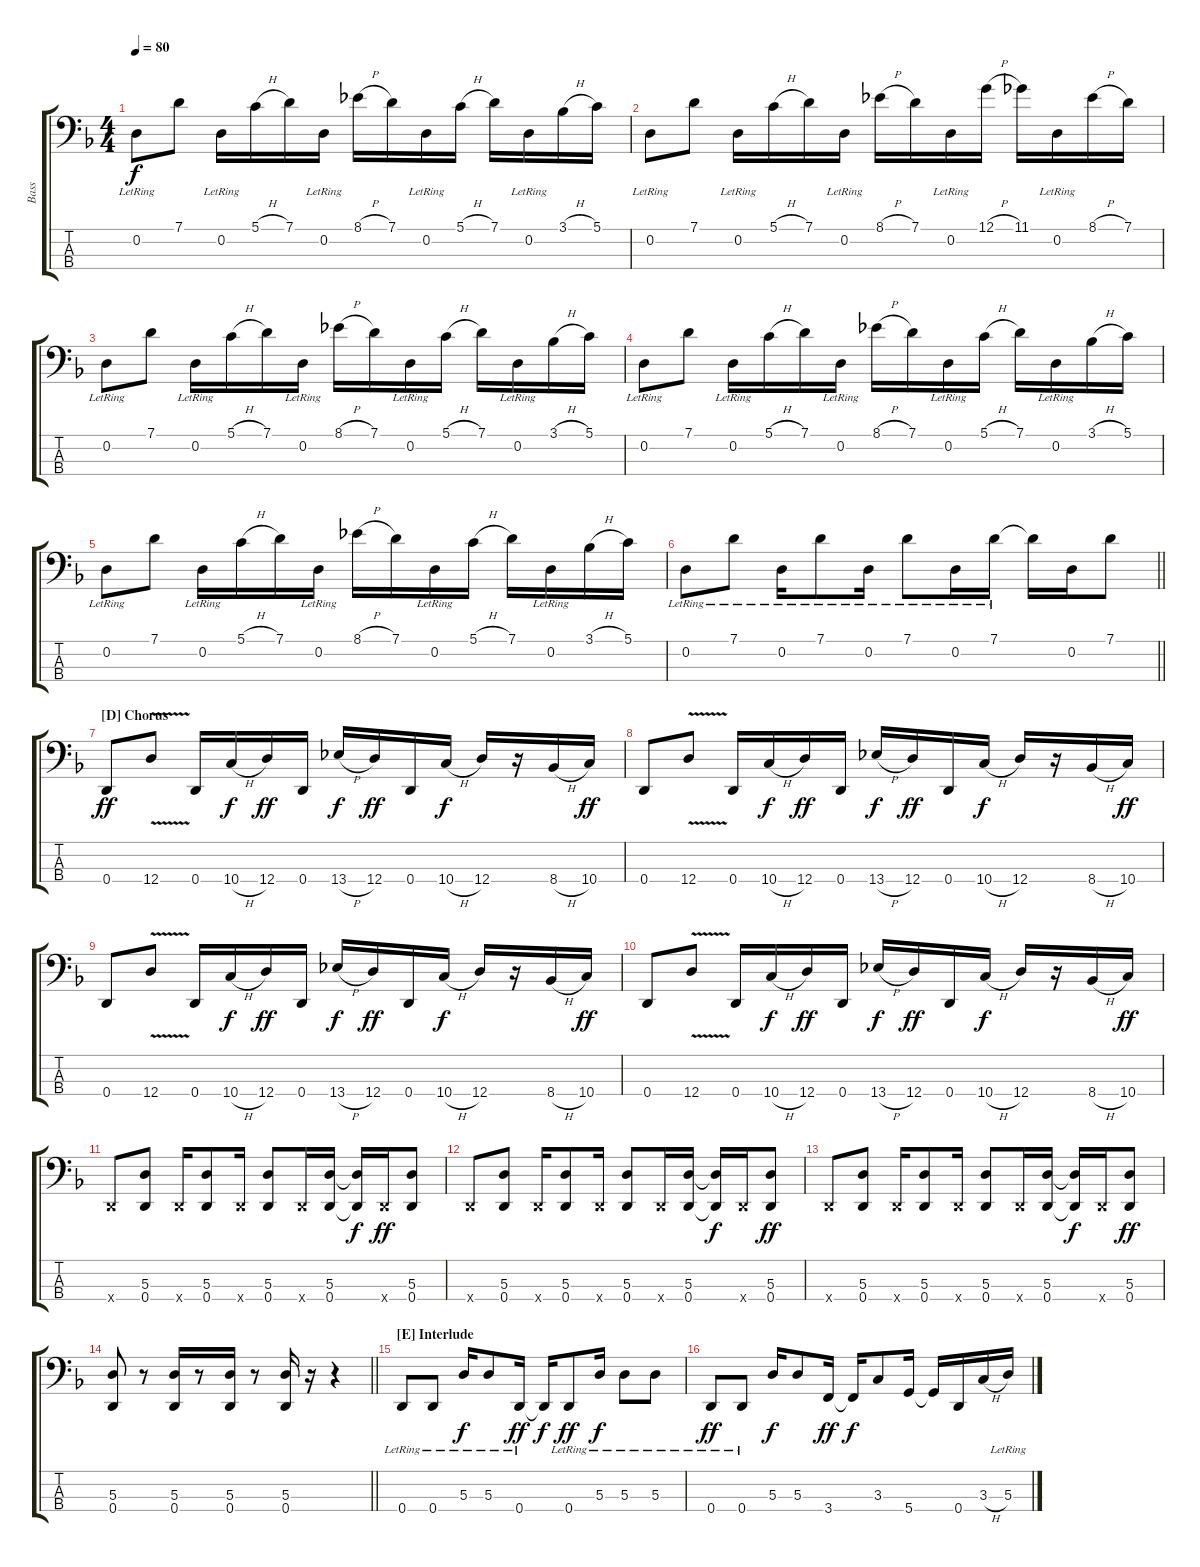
\track ("Bass" "Bass") {instrument electricbasspick}
\staff {score tabs}
\tuning (G2 D2 A1 D1) {hide}
\ts (4 4)
\tempo 80
\clef f4
\ks dminor
0.2{lr}.8{dy f} 7.1.8 0.2{lr}.16 5.1{h}.16 7.1.16 0.2{lr}.16 8.1{h}.16 7.1.16 0.2{lr}.16 5.1{h}.16 7.1.16 0.2{lr}.16 3.1{h}.16 5.1.16 |
0.2{lr}.8 7.1.8 0.2{lr}.16 5.1{h}.16 7.1.16 0.2{lr}.16 8.1{h}.16 7.1.16 0.2{lr}.16 12.1{h}.16 11.1.16 0.2{lr}.16 8.1{h}.16 7.1.16 |
0.2{lr}.8 7.1.8 0.2{lr}.16 5.1{h}.16 7.1.16 0.2{lr}.16 8.1{h}.16 7.1.16 0.2{lr}.16 5.1{h}.16 7.1.16 0.2{lr}.16 3.1{h}.16 5.1.16 |
0.2{lr}.8 7.1.8 0.2{lr}.16 5.1{h}.16 7.1.16 0.2{lr}.16 8.1{h}.16 7.1.16 0.2{lr}.16 5.1{h}.16 7.1.16 0.2{lr}.16 3.1{h}.16 5.1.16 |
0.2{lr}.8 7.1.8 0.2{lr}.16 5.1{h}.16 7.1.16 0.2{lr}.16 8.1{h}.16 7.1.16 0.2{lr}.16 5.1{h}.16 7.1.16 0.2{lr}.16 3.1{h}.16 5.1.16 |
\barLineRight lightlight
0.2{lr}.8 7.1{lr}.8 0.2{lr}.16 7.1{lr}.8 0.2{lr}.16 7.1{lr}.8 0.2{lr}.16 7.1{lr}.16 7.1{t}.16 0.2.16 7.1.8 |
\section ("" "[D] Chorus")
0.4.8{dy ff} 12.4{v}.8 0.4.16 10.4{h}.16{dy f} 12.4.16{dy ff} 0.4.16 13.4{h}.16{dy f} 12.4.16{dy ff} 0.4.16 10.4{h}.16{dy f} 12.4.16 r.16 8.4{h}.16 10.4.16{dy ff} |
0.4.8 12.4{v}.8 0.4.16 10.4{h}.16{dy f} 12.4.16{dy ff} 0.4.16 13.4{h}.16{dy f} 12.4.16{dy ff} 0.4.16 10.4{h}.16{dy f} 12.4.16 r.16 8.4{h}.16 10.4.16{dy ff} |
0.4.8 12.4{v}.8 0.4.16 10.4{h}.16{dy f} 12.4.16{dy ff} 0.4.16 13.4{h}.16{dy f} 12.4.16{dy ff} 0.4.16 10.4{h}.16{dy f} 12.4.16 r.16 8.4{h}.16 10.4.16{dy ff} |
0.4.8 12.4{v}.8 0.4.16 10.4{h}.16{dy f} 12.4.16{dy ff} 0.4.16 13.4{h}.16{dy f} 12.4.16{dy ff} 0.4.16 10.4{h}.16{dy f} 12.4.16 r.16 8.4{h}.16 10.4.16{dy ff} |
0.4{x}.8 (5.3 0.4).8 0.4{x}.16 (5.3 0.4).8 0.4{x}.16 (5.3 0.4).8 0.4{x}.16 (5.3 0.4).16 (5.3{t} 0.4{t}).16{dy f} 0.4{x}.16{dy ff} (5.3 0.4).8 |
0.4{x}.8 (5.3 0.4).8 0.4{x}.16 (5.3 0.4).8 0.4{x}.16 (5.3 0.4).8 0.4{x}.16 (5.3 0.4).16 (5.3{t} 0.4{t}).16{dy f} 0.4{x}.16 (5.3 0.4).8{dy ff} |
0.4{x}.8 (5.3 0.4).8 0.4{x}.16 (5.3 0.4).8 0.4{x}.16 (5.3 0.4).8 0.4{x}.16 (5.3 0.4).16 (5.3{t} 0.4{t}).16{dy f} 0.4{x}.16 (5.3 0.4).8{dy ff} |
\barLineRight lightlight
(5.3 0.4).8 r.8 (5.3 0.4).16 r.8 (5.3 0.4).16 r.8 (5.3 0.4).16 r.16 r.4 |
\section ("" "[E] Interlude")
0.4{lr}.8 0.4{lr}.8 5.3{lr}.16{dy f} 5.3{lr}.8 0.4{lr}.16{dy ff} 0.4{t}.16{dy f} 0.4{lr}.8{dy ff} 5.3{lr}.16{dy f} 5.3{lr}.8 5.3{lr}.8 |
0.4{lr}.8{dy ff} 0.4{lr}.8 5.3.16{dy f} 5.3.8 3.4.16{dy ff} 3.4{t}.16{dy f} 3.3.8 5.4.16 5.4{t}.16 0.4.16 3.3{h}.16 5.3{lr}.16
